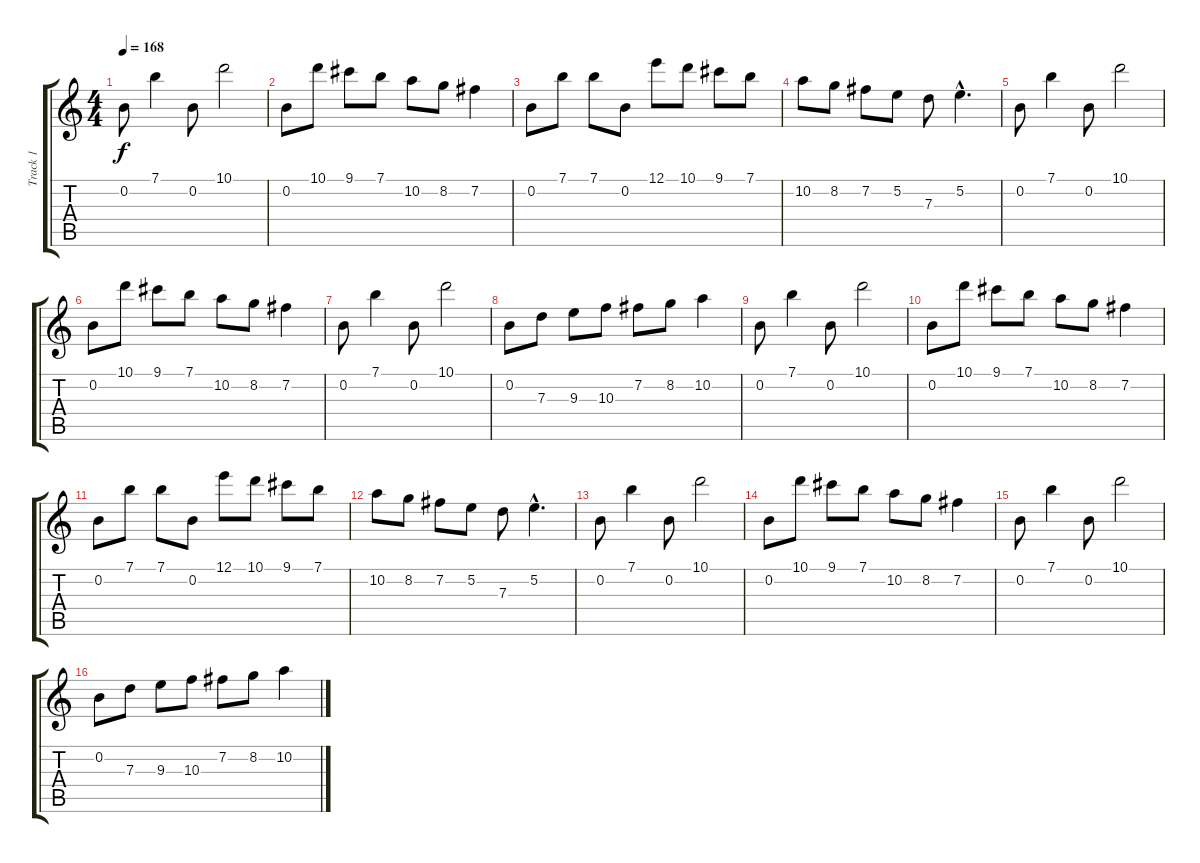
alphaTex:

\track ("Track 1" "Track 1") {instrument acousticguitarsteel}
\staff {score tabs}
\tuning (E4 B3 G3 D3 A2 E2) {hide}
\ts (4 4)
\tempo 168
\clef g2
\ks c
0.2.8{dy f} 7.1.4 0.2.8 10.1.2 |
0.2.8 10.1.8 9.1.8 7.1.8 10.2.8 8.2.8 7.2.4 |
0.2.8 7.1.8 7.1.8 0.2.8 12.1.8 10.1.8 9.1.8 7.1.8 |
10.2.8 8.2.8 7.2.8 5.2.8 7.3.8 5.2{hac}.4{d} |
0.2.8 7.1.4 0.2.8 10.1.2 |
0.2.8 10.1.8 9.1.8 7.1.8 10.2.8 8.2.8 7.2.4 |
0.2.8 7.1.4 0.2.8 10.1.2 |
0.2.8 7.3.8 9.3.8 10.3.8 7.2.8 8.2.8 10.2.4 |
0.2.8 7.1.4 0.2.8 10.1.2 |
0.2.8 10.1.8 9.1.8 7.1.8 10.2.8 8.2.8 7.2.4 |
0.2.8 7.1.8 7.1.8 0.2.8 12.1.8 10.1.8 9.1.8 7.1.8 |
10.2.8 8.2.8 7.2.8 5.2.8 7.3.8 5.2{hac}.4{d} |
0.2.8 7.1.4 0.2.8 10.1.2 |
0.2.8 10.1.8 9.1.8 7.1.8 10.2.8 8.2.8 7.2.4 |
0.2.8 7.1.4 0.2.8 10.1.2 |
0.2.8 7.3.8 9.3.8 10.3.8 7.2.8 8.2.8 10.2.4
